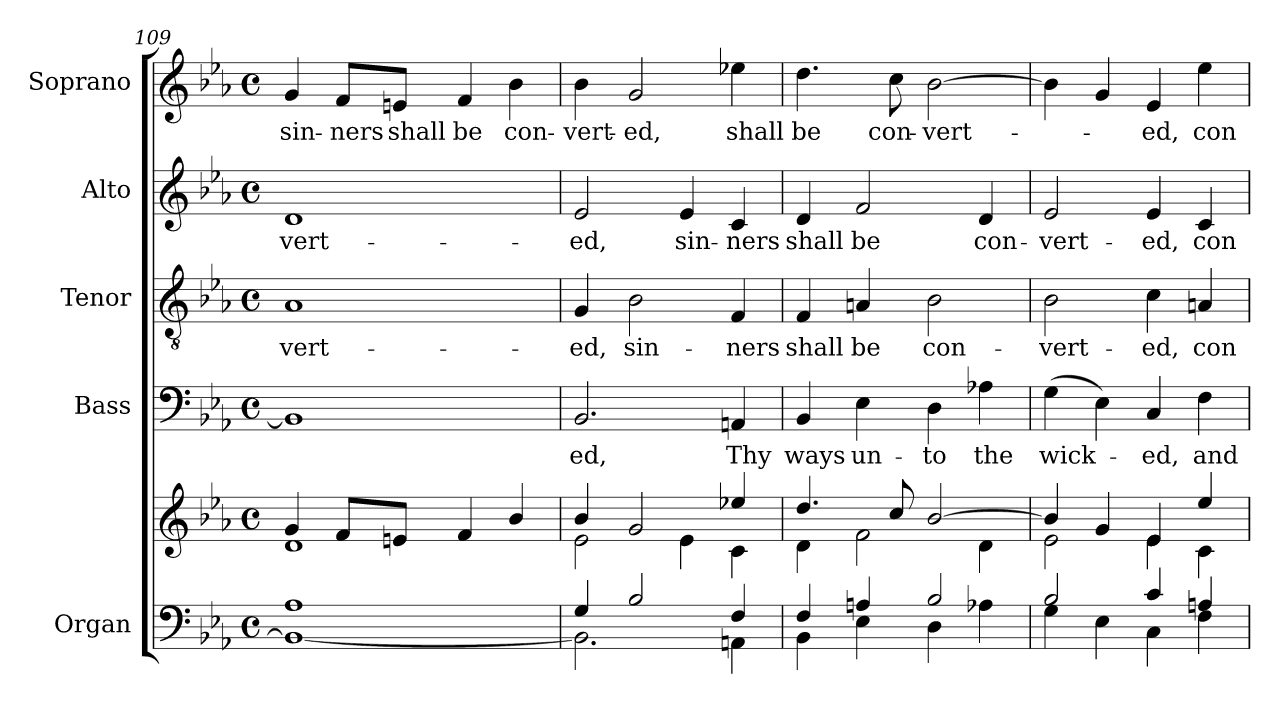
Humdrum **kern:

**kern	**kern	**kern	**text	**kern	**text	**kern	**text	**kern	**text
*part5	*part5	*part4	*part4	*part3	*part3	*part2	*part2	*part1	*part1
*staff6	*staff5	*staff4	*staff4	*staff3	*staff3	*staff2	*staff2	*staff1	*staff1
*I"Organ	*	*I"Bass	*	*I"Tenor	*	*I"Alto	*	*I"Soprano	*
*I'Org.	*	*I'B.	*	*I'T.	*	*I'A.	*	*I'S.	*
*clefF4	*clefG2	*clefF4	*	*clefGv2	*	*clefG2	*	*clefG2	*
*	*	*	*	*ITrd7c12	*	*	*	*	*
*k[b-e-a-]	*k[b-e-a-]	*k[b-e-a-]	*	*k[b-e-a-]	*	*k[b-e-a-]	*	*k[b-e-a-]	*
*E-:	*E-:	*E-:	*	*E-:	*	*E-:	*	*E-:	*
*M4/4	*M4/4	*M4/4	*	*M4/4	*	*M4/4	*	*M4/4	*
*met(c)	*met(c)	*met(c)	*	*met(c)	*	*met(c)	*	*met(c)	*
=109	=109	=109	=109	=109	=109	=109	=109	=109	=109
*	*^	*	*	*	*	*	*	*	*
!	!	!	!	!	!	!LO:LY:b:color=#000000	!	!	!	!
!	!	!	!	!	!	!	!	!LO:LY:b:color=#000000	!	!
!	!	!	!	!	!	!	!	!	!	!LO:LY:b:color=#000000
1BB-i_< 1A-i	4gi/	1di	1BB-i]	.	1AA-i	-vert-	1di	-vert-	4gi/	sin-
!	!	!	!	!	!	!	!	!	!	!LO:LY:b:color=#000000
.	8fi/L	.	.	.	.	.	.	.	8fi/L	-ners
!	!	!	!	!	!	!	!	!	!	!LO:LY:b:color=#000000
.	8eni/J	.	.	.	.	.	.	.	8eni/J	shall
!	!	!	!	!	!	!	!	!	!	!LO:LY:b:color=#000000
.	4fi/	.	.	.	.	.	.	.	4fi/	be
!	!	!	!	!	!	!	!	!	!	!LO:LY:b:color=#000000
.	4b-i/	.	.	.	.	.	.	.	4b-i\	con-
=110	=110	=110	=110	=110	=110	=110	=110	=110	=110	=110
*^	*	*	*	*	*	*	*	*	*	*
!	!	!	!	!	!LO:LY:b:color=#000000	!	!	!	!	!	!
!	!	!	!	!	!	!	!LO:LY:b:color=#000000	!	!	!	!
!	!	!	!	!	!	!	!	!	!LO:LY:b:color=#000000	!	!
!	!	!	!	!	!	!	!	!	!	!	!LO:LY:b:color=#000000
4Gi/	2.BB-i\]	4b-i/	2e-i\	2.BB-i/	-ed,	4GGi/	-ed,	2e-i/	-ed,	4b-i\	-vert-
!	!	!	!	!	!	!	!LO:LY:b:color=#000000	!	!	!	!
!	!	!	!	!	!	!	!	!	!	!	!LO:LY:b:color=#000000
2B-i/	.	2gi/	.	.	.	2BB-i\	sin-	.	.	2gi/	-ed,
!	!	!	!	!	!	!	!	!	!LO:LY:b:color=#000000	!	!
.	.	.	4e-i\	.	.	.	.	4e-i/	sin-	.	.
!	!	!	!	!	!LO:LY:b:color=#000000	!	!	!	!	!	!
!	!	!	!	!	!	!	!LO:LY:b:color=#000000	!	!	!	!
!	!	!	!	!	!	!	!	!	!LO:LY:b:color=#000000	!	!
!	!	!	!	!	!	!	!	!	!	!	!LO:LY:b:color=#000000
4Fi/	4AAni\	4ee-Xi/	4ci\	4AAni/	Thy	4FFi/	-ners	4ci/	-ners	4ee-Xi\	shall
=111	=111	=111	=111	=111	=111	=111	=111	=111	=111	=111	=111
!	!	!	!	!	!LO:LY:b:color=#000000	!	!	!	!	!	!
!	!	!	!	!	!	!	!LO:LY:b:color=#000000	!	!	!	!
!	!	!	!	!	!	!	!	!	!LO:LY:b:color=#000000	!	!
!	!	!	!	!	!	!	!	!	!	!	!LO:LY:b:color=#000000
4Fi/	4BB-i\	4.ddi/	4di\	4BB-i/	ways	4FFi/	shall	4di/	shall	4.ddi\	be
!	!	!	!	!	!LO:LY:b:color=#000000	!	!	!	!	!	!
!	!	!	!	!	!	!	!LO:LY:b:color=#000000	!	!	!	!
!	!	!	!	!	!	!	!	!	!LO:LY:b:color=#000000	!	!
4Ani/	4E-i\	.	2fi\	4E-i\	un-	4AAni/	be	2fi/	be	.	.
!	!	!	!	!	!	!	!	!	!	!	!LO:LY:b:color=#000000
.	.	8cci/	.	.	.	.	.	.	.	8cci\	con-
!	!	!	!	!	!LO:LY:b:color=#000000	!	!	!	!	!	!
!	!	!	!	!	!	!	!LO:LY:b:color=#000000	!	!	!	!
!	!	!	!	!	!	!	!	!	!	!	!LO:LY:b:color=#000000
2B-i/	4Di\	[>2b-i/	.	4Di\	-to	2BB-i\	con-	.	.	[>2b-i\	-vert-
!	!	!	!	!	!LO:LY:b:color=#000000	!	!	!	!	!	!
!	!	!	!	!	!	!	!	!	!LO:LY:b:color=#000000	!	!
.	4A-Xi\	.	4di\	4A-Xi\	the	.	.	4di/	con-	.	.
=112	=112	=112	=112	=112	=112	=112	=112	=112	=112	=112	=112
!	!	!	!	!	!LO:LY:b:color=#000000	!	!	!	!	!	!
!	!	!	!	!	!	!	!LO:LY:b:color=#000000	!	!	!	!
!	!	!	!	!	!	!	!	!	!LO:LY:b:color=#000000	!	!
2B-i/	4Gi\	4b-i/]	2e-i\	(4Gi\	wick-	2BB-i\	-vert-	2e-i/	-vert-	4b-i\]	.
.	4E-i\	4gi/	.	4E-i\)	.	.	.	.	.	4gi/	.
!	!	!	!	!	!LO:LY:b:color=#000000	!	!	!	!	!	!
!	!	!	!	!	!	!	!LO:LY:b:color=#000000	!	!	!	!
!	!	!	!	!	!	!	!	!	!LO:LY:b:color=#000000	!	!
!	!	!	!	!	!	!	!	!	!	!	!LO:LY:b:color=#000000
4ci/	4Ci\	4e-i/	4e-i\	4Ci/	-ed,	4Ci\	-ed,	4e-i/	-ed,	4e-i/	-ed,
!	!	!	!	!	!LO:LY:b:color=#000000	!	!	!	!	!	!
!	!	!	!	!	!	!	!LO:LY:b:color=#000000	!	!	!	!
!	!	!	!	!	!	!	!	!	!LO:LY:b:color=#000000	!	!
!	!	!	!	!	!	!	!	!	!	!	!LO:LY:b:color=#000000
4Ani/	4Fi\	4ee-i/	4ci\	4Fi\	and	4AAni/	con-	4ci/	con-	4ee-i\	con-
*v	*v	*	*	*	*	*	*	*	*	*	*
*	*v	*v	*	*	*	*	*	*	*	*
=	=	=	=	=	=	=	=	=	=
*-	*-	*-	*-	*-	*-	*-	*-	*-	*-
